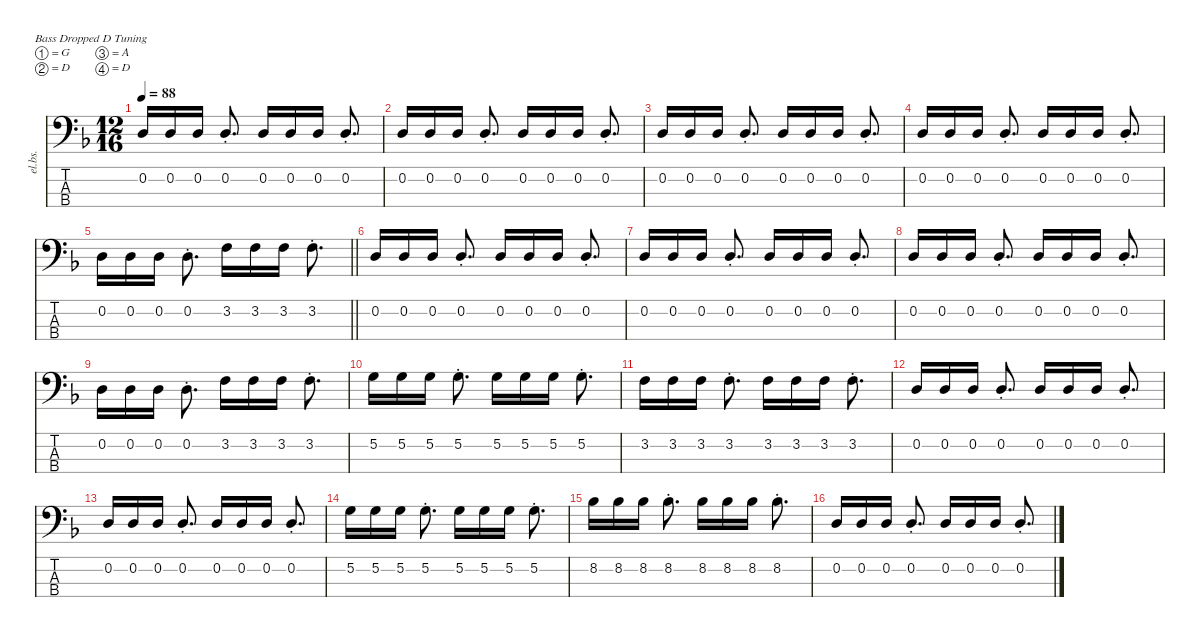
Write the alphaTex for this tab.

\defaultSystemsLayout 4
\hideDynamics
\bracketExtendMode nobrackets
\otherSystemsTrackNameOrientation horizontal
\track ("Bass w/ whammy" "el.bs.") {instrument electricbasspick}
\staff {score tabs}
\tuning (G2 D2 A1 D1)
\ts (12 16)
\tempo 88
\clef f4
\ks dminor
0.2{acc forcenatural}.16{dy f beam Up} 0.2{acc forcenatural}.16{beam Up} 0.2{acc forcenatural}.16{beam Up} 0.2{st acc forcenatural}.8{d beam Up} 0.2{acc forcenatural}.16{beam Up} 0.2{acc forcenatural}.16{beam Up} 0.2{acc forcenatural}.16{beam Up} 0.2{st acc forcenatural}.8{d beam Up} |
0.2{acc forcenatural}.16{beam Up} 0.2{acc forcenatural}.16{beam Up} 0.2{acc forcenatural}.16{beam Up} 0.2{st acc forcenatural}.8{d beam Up} 0.2{acc forcenatural}.16{beam Up} 0.2{acc forcenatural}.16{beam Up} 0.2{acc forcenatural}.16{beam Up} 0.2{st acc forcenatural}.8{d beam Up} |
0.2{acc forcenatural}.16{beam Up} 0.2{acc forcenatural}.16{beam Up} 0.2{acc forcenatural}.16{beam Up} 0.2{st acc forcenatural}.8{d beam Up} 0.2{acc forcenatural}.16{beam Up} 0.2{acc forcenatural}.16{beam Up} 0.2{acc forcenatural}.16{beam Up} 0.2{st acc forcenatural}.8{d beam Up} |
0.2{acc forcenatural}.16{beam Up} 0.2{acc forcenatural}.16{beam Up} 0.2{acc forcenatural}.16{beam Up} 0.2{st acc forcenatural}.8{d beam Up} 0.2{acc forcenatural}.16{beam Up} 0.2{acc forcenatural}.16{beam Up} 0.2{acc forcenatural}.16{beam Up} 0.2{st acc forcenatural}.8{d beam Up} |
\barLineRight lightlight
0.2{acc forcenatural}.16{beam Down} 0.2{acc forcenatural}.16{beam Down} 0.2{acc forcenatural}.16{beam Down} 0.2{st acc forcenatural}.8{d beam Down} 3.2{acc forcenatural}.16{beam Down} 3.2{acc forcenatural}.16{beam Down} 3.2{acc forcenatural}.16{beam Down} 3.2{st acc forcenatural}.8{d beam Down} |
0.2{acc forcenatural}.16{beam Up} 0.2{acc forcenatural}.16{beam Up} 0.2{acc forcenatural}.16{beam Up} 0.2{st acc forcenatural}.8{d beam Up} 0.2{acc forcenatural}.16{beam Up} 0.2{acc forcenatural}.16{beam Up} 0.2{acc forcenatural}.16{beam Up} 0.2{st acc forcenatural}.8{d beam Up} |
0.2{acc forcenatural}.16{beam Up} 0.2{acc forcenatural}.16{beam Up} 0.2{acc forcenatural}.16{beam Up} 0.2{st acc forcenatural}.8{d beam Up} 0.2{acc forcenatural}.16{beam Up} 0.2{acc forcenatural}.16{beam Up} 0.2{acc forcenatural}.16{beam Up} 0.2{st acc forcenatural}.8{d beam Up} |
0.2{acc forcenatural}.16{beam Up} 0.2{acc forcenatural}.16{beam Up} 0.2{acc forcenatural}.16{beam Up} 0.2{st acc forcenatural}.8{d beam Up} 0.2{acc forcenatural}.16{beam Up} 0.2{acc forcenatural}.16{beam Up} 0.2{acc forcenatural}.16{beam Up} 0.2{st acc forcenatural}.8{d beam Up} |
0.2{acc forcenatural}.16{beam Down} 0.2{acc forcenatural}.16{beam Down} 0.2{acc forcenatural}.16{beam Down} 0.2{st acc forcenatural}.8{d beam Down} 3.2{acc forcenatural}.16{beam Down} 3.2{acc forcenatural}.16{beam Down} 3.2{acc forcenatural}.16{beam Down} 3.2{st acc forcenatural}.8{d beam Down} |
5.2{acc forcenatural}.16{beam Down} 5.2{acc forcenatural}.16{beam Down} 5.2{acc forcenatural}.16{beam Down} 5.2{st acc forcenatural}.8{d beam Down} 5.2{acc forcenatural}.16{beam Down} 5.2{acc forcenatural}.16{beam Down} 5.2{acc forcenatural}.16{beam Down} 5.2{st acc forcenatural}.8{d beam Down} |
3.2{acc forcenatural}.16{beam Down} 3.2{acc forcenatural}.16{beam Down} 3.2{acc forcenatural}.16{beam Down} 3.2{st acc forcenatural}.8{d beam Down} 3.2{acc forcenatural}.16{beam Down} 3.2{acc forcenatural}.16{beam Down} 3.2{acc forcenatural}.16{beam Down} 3.2{st acc forcenatural}.8{d beam Down} |
0.2{acc forcenatural}.16{beam Up} 0.2{acc forcenatural}.16{beam Up} 0.2{acc forcenatural}.16{beam Up} 0.2{st acc forcenatural}.8{d beam Up} 0.2{acc forcenatural}.16{beam Up} 0.2{acc forcenatural}.16{beam Up} 0.2{acc forcenatural}.16{beam Up} 0.2{st acc forcenatural}.8{d beam Up} |
0.2{acc forcenatural}.16{beam Up} 0.2{acc forcenatural}.16{beam Up} 0.2{acc forcenatural}.16{beam Up} 0.2{st acc forcenatural}.8{d beam Up} 0.2{acc forcenatural}.16{beam Up} 0.2{acc forcenatural}.16{beam Up} 0.2{acc forcenatural}.16{beam Up} 0.2{st acc forcenatural}.8{d beam Up} |
5.2{acc forcenatural}.16{beam Down} 5.2{acc forcenatural}.16{beam Down} 5.2{acc forcenatural}.16{beam Down} 5.2{st acc forcenatural}.8{d beam Down} 5.2{acc forcenatural}.16{beam Down} 5.2{acc forcenatural}.16{beam Down} 5.2{acc forcenatural}.16{beam Down} 5.2{st acc forcenatural}.8{d beam Down} |
8.2{acc b}.16{beam Down} 8.2{acc b}.16{beam Down} 8.2{acc b}.16{beam Down} 8.2{st acc b}.8{d beam Down} 8.2{acc b}.16{beam Down} 8.2{acc b}.16{beam Down} 8.2{acc b}.16{beam Down} 8.2{st acc b}.8{d beam Down} |
0.2{acc forcenatural}.16{beam Up} 0.2{acc forcenatural}.16{beam Up} 0.2{acc forcenatural}.16{beam Up} 0.2{st acc forcenatural}.8{d beam Up} 0.2{acc forcenatural}.16{beam Up} 0.2{acc forcenatural}.16{beam Up} 0.2{acc forcenatural}.16{beam Up} 0.2{st acc forcenatural}.8{d beam Up}
